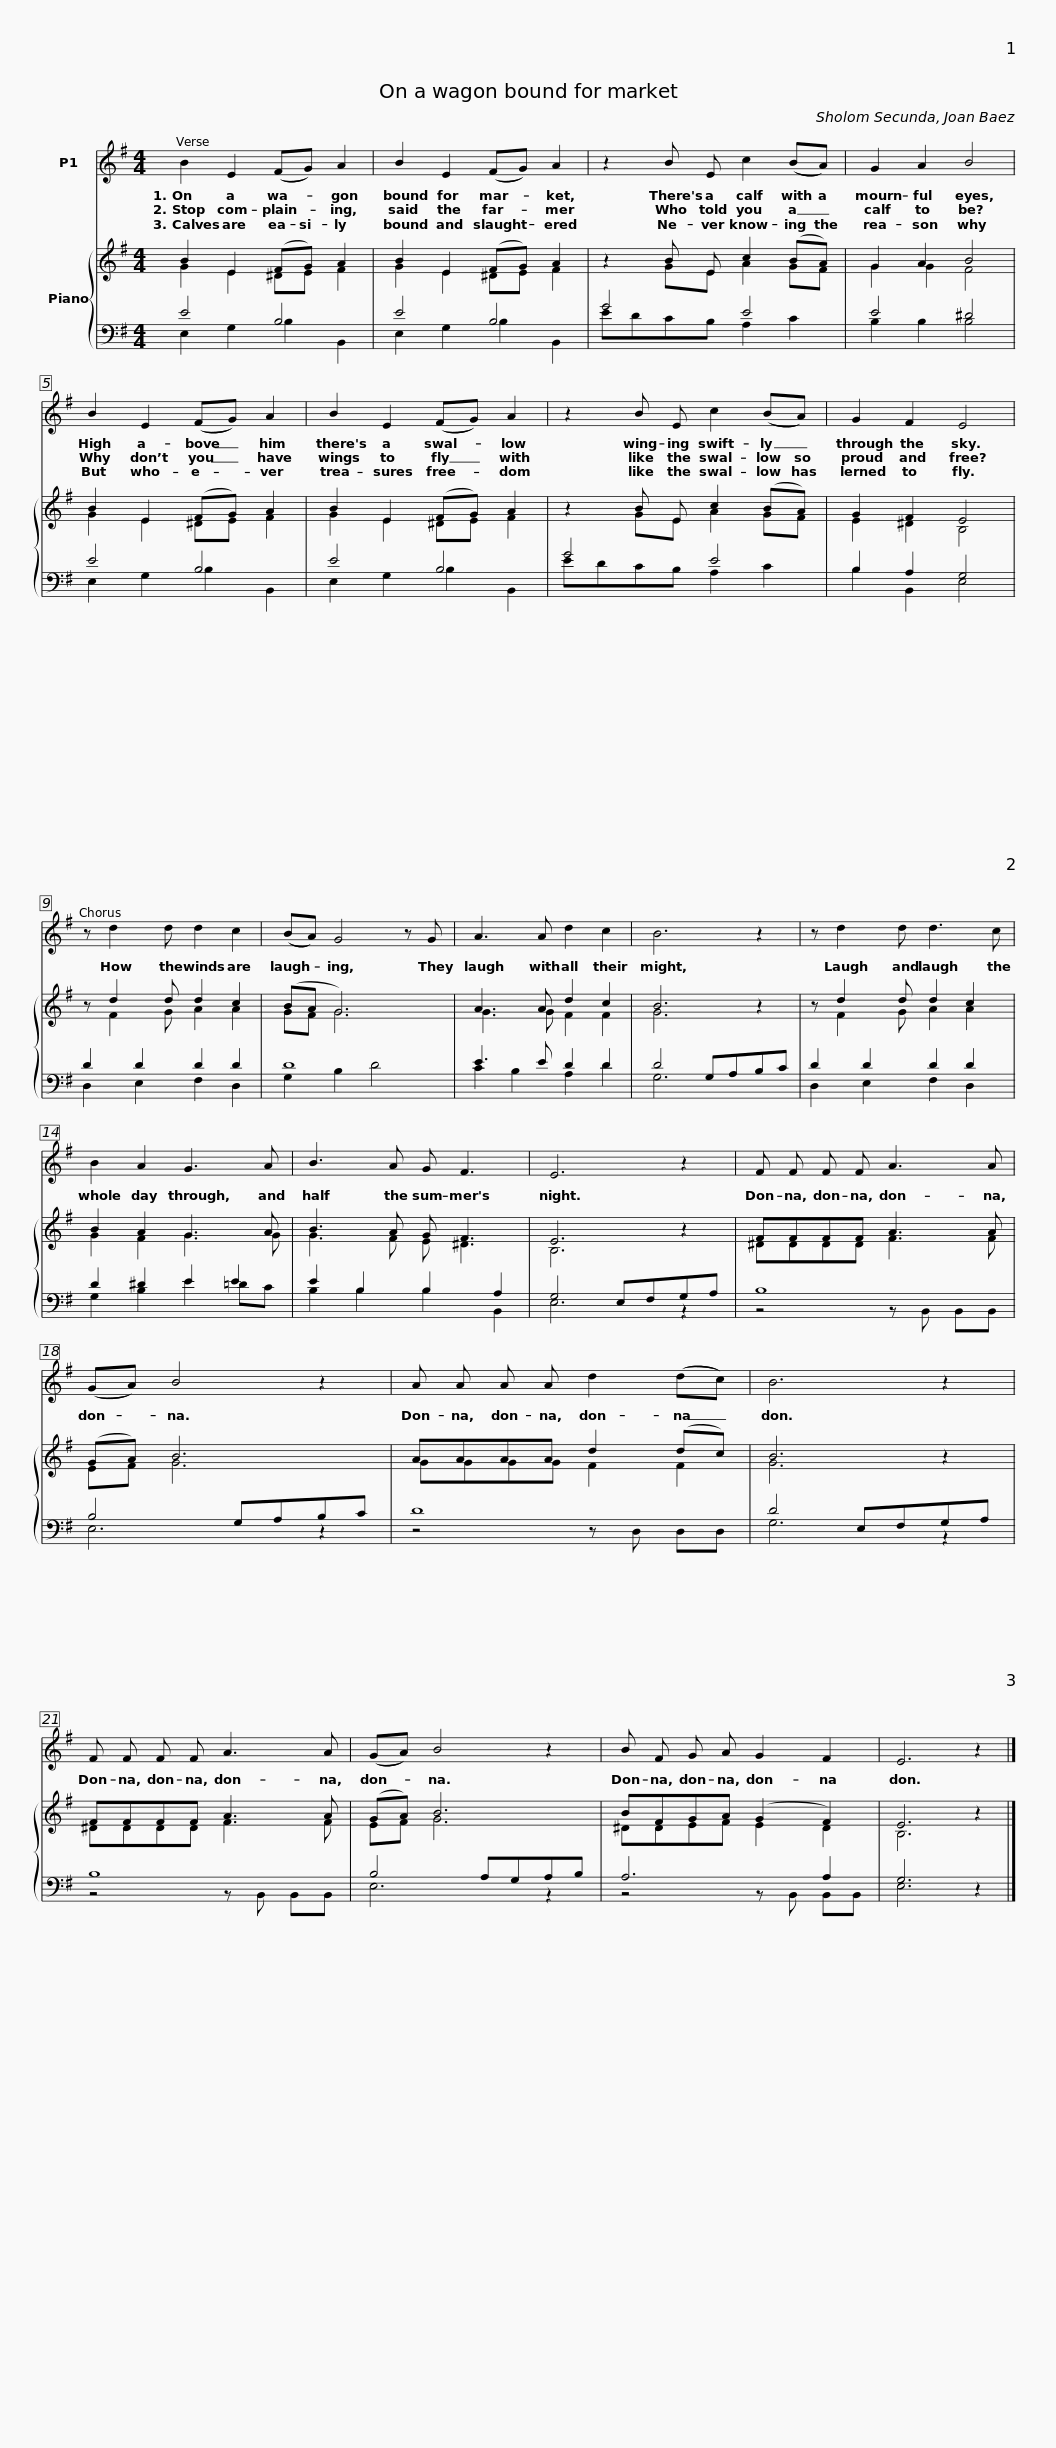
X:1
%%score 1 { ( 2 3 ) | ( 4 5 ) }
L:1/8
M:4/4
I:linebreak $
K:G
V:1 treble
V:2 treble
V:3 treble
V:4 bass
V:5 bass
V:1
 B2 E2 ((FG)) A2 | B2 E2 ((FG)) A2 | z2 B E c2 ((BA)) | G2 A2 B4 |$ B2 E2 ((FG)) A2 | %5
 B2 E2 ((FG)) A2 | z2 B E c2 ((BA)) | G2 F2 E4 | z d2 d d2 c2 |$ ((BA)) G4 z G | %10
 A3 A d2 c2 | B6 z2 | z d2 d d3 c | B2 A2 G3 A |$ B3 A G F3 | %15
 E6 z2 | F F F F A3 A | ((GA)) B4 z2 |$ A A A A d2 ((dc)) | B6 z2 | %20
 F F F F A3 A | ((GA)) B4 z2 |$ B F G A G2 F2 | E6 z2 |] %24
V:2
 B2 E2 (FG) A2 | B2 E2 (FG) A2 | z2 B E c2 (BA) | G2 A2 B4 |$ B2 E2 (FG) A2 | %5
 B2 E2 (FG) A2 | z2 B E c2 (BA) | G2 F2 E4 | z d2 d d2 c2 |$ (BA G6) | %10
 A3 A d2 c2 | B6 z2 | z d2 d d2 c2 | B2 A2 G3 A |$ B3 A G F3 | %15
 E6 z2 | FFFF A3 A | (GA) B6 |$ AAAA d2 (dc) | B6 z2 | %20
 FFFF A3 A | (GA) B6 |$ BFGA (G2 F2) | E6 z2 |] %24
V:3
 G2 E2 ^DE F2 | G2 E2 ^DE F2 | x2 GE A2 GF | G2 G2 F4 |$ G2 E2 ^DE F2 | %5
 G2 E2 ^DE F2 | x2 GE A2 GF | E2 ^D2 B,4 | x F2 G A2 A2 |$ GF G6 | %10
 G3 G F2 F2 | G6 x2 | x F2 G A2 A2 | G2 F2 G3 G |$ G3 F E ^D3 | %15
 B,6 x2 | ^DDDD F3 F | EF G6 |$ GGGG F2 F2 | G6 z2 | %20
 ^DDDD F3 F | EF G6 |$ ^DDEF E2 D2 | B,6 x2 |] %24
V:4
 E4 B,4 | E4 B,4 | G4 E4 | E4 ^D4 |$ E4 B,4 | %5
 E4 B,4 | G4 E4 | B,2 A,2 G,4 | D2 D2 D2 D2 |$ D8 | %10
 E3 E D2 D2 | D4 G,A,B,C | D2 D2 D2 D2 | D2 ^D2 E2 E2 |$ E2 B,2 B,2 A,2 | %15
 G,4 E,F,G,A, | B,8 | B,4 G,A,B,C |$ D8 | D4 E,F,G,A, | %20
 B,8 | B,4 A,G,A,B, |$ A,6 A,2 | G,6 z2 |] %24
V:5
 E,2 G,2 B,2 B,,2 | E,2 G,2 B,2 B,,2 | EDCB, A,2 C2 | B,2 B,2 B,4 |$ E,2 G,2 B,2 B,,2 | %5
 E,2 G,2 B,2 B,,2 | EDCB, A,2 C2 | B,2 B,,2 E,4 | D,2 E,2 F,2 D,2 |$ G,2 B,2 D4 | %10
 C2 B,2 A,2 D2 | G,6 x2 | D,2 E,2 F,2 D,2 | G,2 B,2 E2 =DC |$ B,2 B,2 B,2 B,,2 | %15
 E,6 z2 | z4 z B,, B,,B,, | E,6 z2 |$ z4 z D, D,D, | G,6 z2 | %20
 z4 z B,, B,,B,, | E,6 z2 |$ z4 z B,, B,,B,, | E,6 x2 |] %24
